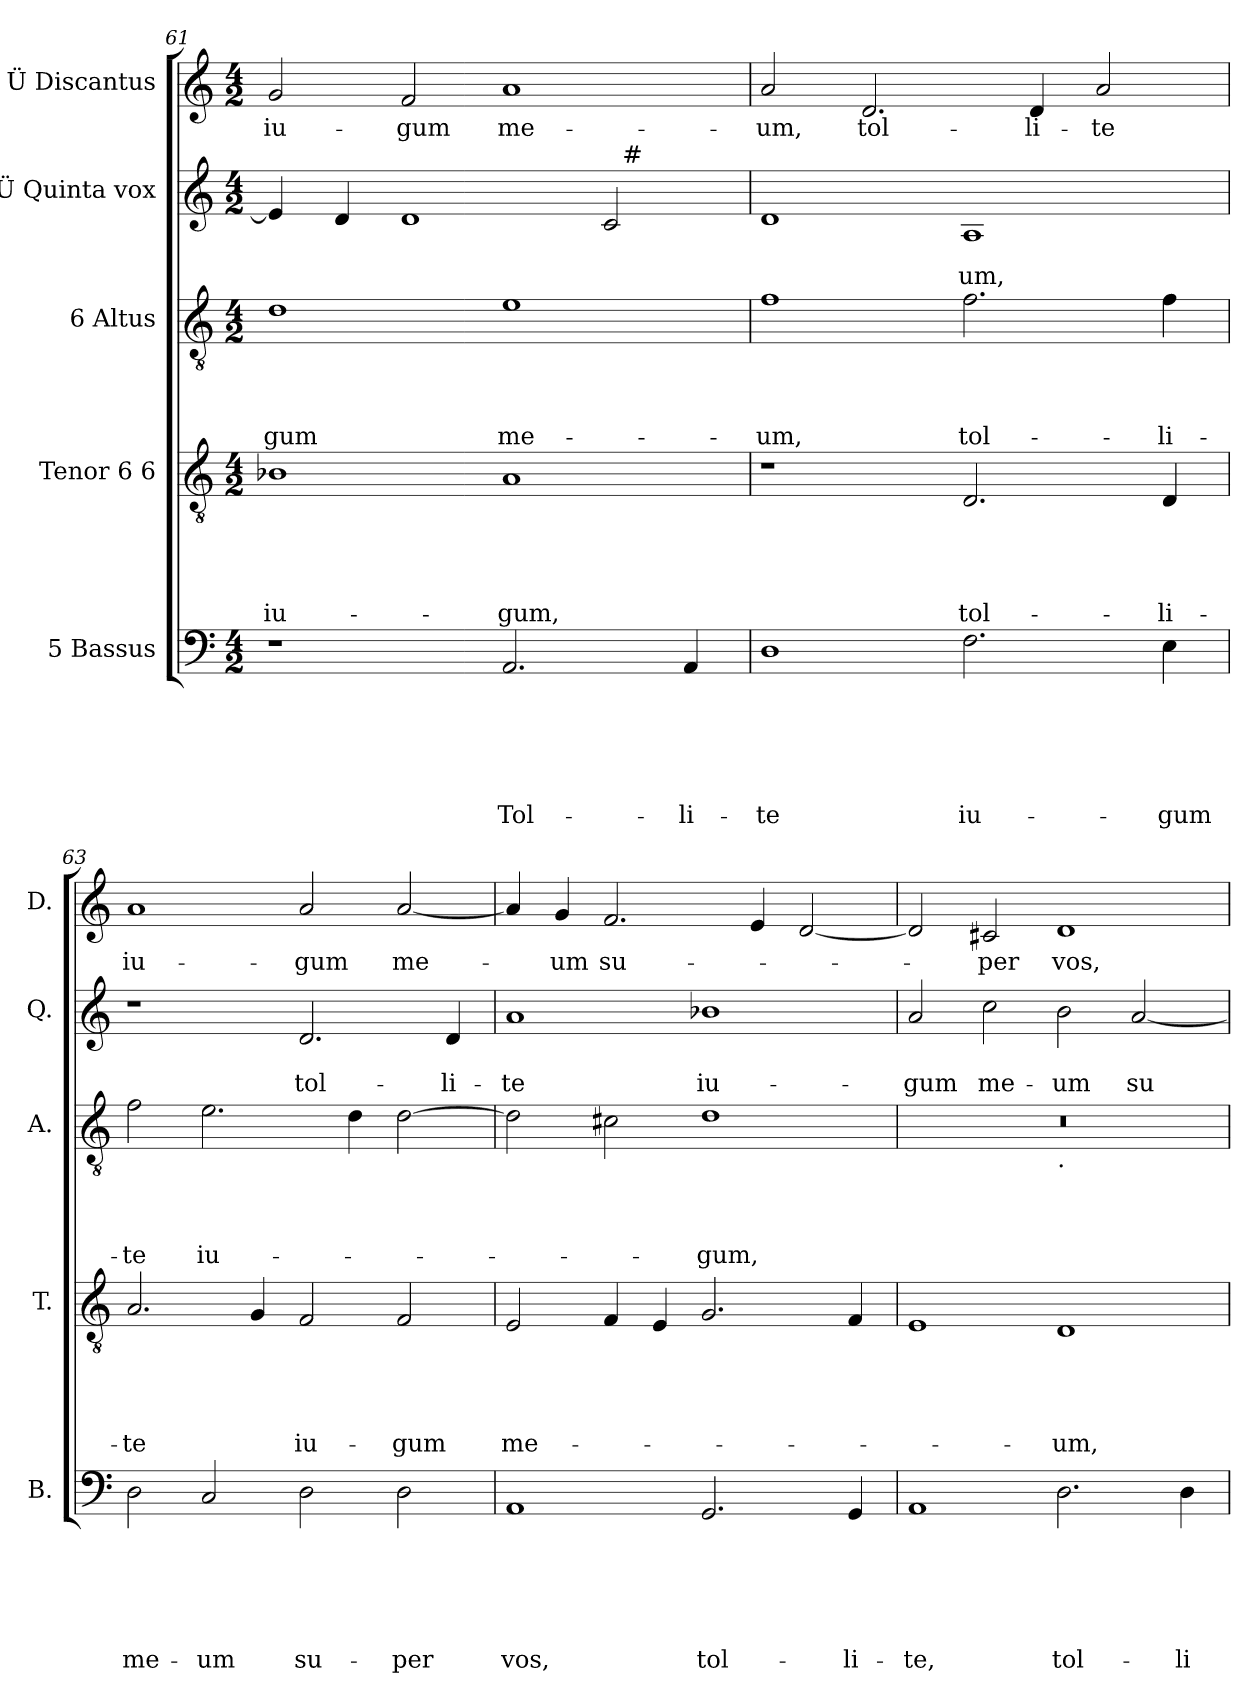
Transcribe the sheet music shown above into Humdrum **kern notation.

**kern	**text	**text	**text	**text	**text	**text	**kern	**text	**text	**text	**text	**text	**kern	**text	**text	**text	**text	**kern	**text	**text	**kern	**text
*part5	*part5	*part5	*part5	*part5	*part5	*part5	*part4	*part4	*part4	*part4	*part4	*part4	*part3	*part3	*part3	*part3	*part3	*part2	*part2	*part2	*part1	*part1
*staff5	*staff5	*staff5	*staff5	*staff5	*staff5	*staff5	*staff4	*staff4	*staff4	*staff4	*staff4	*staff4	*staff3	*staff3	*staff3	*staff3	*staff3	*staff2	*staff2	*staff2	*staff1	*staff1
*I"5 Bassus	*	*	*	*	*	*	*I"Tenor 6 6	*	*	*	*	*	*I"6 Altus	*	*	*	*	*I"Ü Quinta vox	*	*	*I"Ü Discantus	*
*I'B.	*	*	*	*	*	*	*I'T.	*	*	*	*	*	*I'A.	*	*	*	*	*I'Q.	*	*	*I'D.	*
*clefF4	*	*	*	*	*	*	*clefGv2	*	*	*	*	*	*clefGv2	*	*	*	*	*clefG2	*	*	*clefG2	*
*k[]	*	*	*	*	*	*	*k[]	*	*	*	*	*	*k[]	*	*	*	*	*k[]	*	*	*k[]	*
*C:	*	*	*	*	*	*	*C:	*	*	*	*	*	*C:	*	*	*	*	*C:	*	*	*C:	*
*M4/2	*	*	*	*	*	*	*M4/2	*	*	*	*	*	*M4/2	*	*	*	*	*M4/2	*	*	*M4/2	*
=61	=61	=61	=61	=61	=61	=61	=61	=61	=61	=61	=61	=61	=61	=61	=61	=61	=61	=61	=61	=61	=61	=61
!	!	!	!	!	!	!	!	!	!	!	!	!LO:LY:b	!	!	!	!	!LO:LY:b	!	!	!	!	!LO:LY:b
*	*	*	*	*	*	*	*	*	*	*	*	*	*	*	*	*	*	*^	*	*	*	*
1r	.	.	.	.	.	.	1B-X	.	.	.	.	iu-	1d	.	.	.	-gum	4e/]	1ryy	.	.	2g/	iu-
.	.	.	.	.	.	.	.	.	.	.	.	.	.	.	.	.	.	4d/	.	.	.	.	.
!	!	!	!	!	!	!	!	!	!	!	!	!	!	!	!	!	!	!	!	!	!	!	!LO:LY:b
.	.	.	.	.	.	.	.	.	.	.	.	.	.	.	.	.	.	1d	.	.	.	2f/	-gum
!	!	!	!	!	!	!LO:LY:b	!	!	!	!	!	!LO:LY:b	!	!	!	!	!LO:LY:b	!	!	!	!	!	!LO:LY:b
2.AA/	.	.	.	.	.	Tol-	1A	.	.	.	.	-gum,	1e	.	.	.	me-	.	2ryy	.	.	1a	me-
.	.	.	.	.	.	.	.	.	.	.	.	.	.	.	.	.	.	2c/	32ryy	.	.	.	.
!	!	!	!	!	!	!	!	!	!	!	!	!	!	!	!	!	!	!	!LO:TX:a:t=#	!	!	!	!
.	.	.	.	.	.	.	.	.	.	.	.	.	.	.	.	.	.	.	4...ryy	.	.	.	.
!	!	!	!	!	!	!LO:LY:b	!	!	!	!	!	!	!	!	!	!	!	!	!	!	!	!	!
4AA/	.	.	.	.	.	-li-	.	.	.	.	.	.	.	.	.	.	.	.	.	.	.	.	.
=62	=62	=62	=62	=62	=62	=62	=62	=62	=62	=62	=62	=62	=62	=62	=62	=62	=62	=62	=62	=62	=62	=62	=62
!	!	!	!	!	!	!LO:LY:b	!	!	!	!	!	!	!	!	!	!	!LO:LY:b	!	!	!	!	!	!LO:LY:b
*	*	*	*	*	*	*	*	*	*	*	*	*	*	*	*	*	*	*v	*v	*	*	*	*
1D	.	.	.	.	.	-te	1r	.	.	.	.	.	1f	.	.	.	-um,	1d	.	.	2a/	-um,
!	!	!	!	!	!	!	!	!	!	!	!	!	!	!	!	!	!	!	!	!	!	!LO:LY:b
.	.	.	.	.	.	.	.	.	.	.	.	.	.	.	.	.	.	.	.	.	2.d/	tol-
!	!	!	!	!	!	!LO:LY:b	!	!	!	!	!	!LO:LY:b	!	!	!	!	!LO:LY:b	!	!	!LO:LY:b	!	!
2.F\	.	.	.	.	.	iu-	2.D/	.	.	.	.	tol-	2.f\	.	.	.	tol-	1A	.	-um,	.	.
!	!	!	!	!	!	!	!	!	!	!	!	!	!	!	!	!	!	!	!	!	!	!LO:LY:b
.	.	.	.	.	.	.	.	.	.	.	.	.	.	.	.	.	.	.	.	.	4d/	-li-
!	!	!	!	!	!	!	!	!	!	!	!	!	!	!	!	!	!	!	!	!	!	!LO:LY:b
.	.	.	.	.	.	.	.	.	.	.	.	.	.	.	.	.	.	.	.	.	2a/	-te
!	!	!	!	!	!	!LO:LY:b	!	!	!	!	!	!LO:LY:b	!	!	!	!	!LO:LY:b	!	!	!	!	!
4E\	.	.	.	.	.	-gum	4D/	.	.	.	.	-li-	4f\	.	.	.	-li-	.	.	.	.	.
!!LO:LB:g=z
=63	=63	=63	=63	=63	=63	=63	=63	=63	=63	=63	=63	=63	=63	=63	=63	=63	=63	=63	=63	=63	=63	=63
!	!	!	!	!	!	!LO:LY:b	!	!	!	!	!	!LO:LY:b	!	!	!	!	!LO:LY:b	!	!	!	!	!LO:LY:b
2D\	.	.	.	.	.	me-	2.A/	.	.	.	.	-te	2f\	.	.	.	-te	1r	.	.	1a	iu-
!	!	!	!	!	!	!LO:LY:b	!	!	!	!	!	!	!	!	!	!	!LO:LY:b	!	!	!	!	!
2C/	.	.	.	.	.	-um	.	.	.	.	.	.	2.e\	.	.	.	iu-	.	.	.	.	.
.	.	.	.	.	.	.	4G/	.	.	.	.	.	.	.	.	.	.	.	.	.	.	.
!	!	!	!	!	!	!LO:LY:b	!	!	!	!	!	!LO:LY:b	!	!	!	!	!	!	!	!LO:LY:b	!	!LO:LY:b
2D\	.	.	.	.	.	su-	2F/	.	.	.	.	iu-	.	.	.	.	.	2.d/	.	tol-	2a/	-gum
.	.	.	.	.	.	.	.	.	.	.	.	.	4d\	.	.	.	.	.	.	.	.	.
!	!	!	!	!	!	!LO:LY:b	!	!	!	!	!	!LO:LY:b	!	!	!	!	!	!	!	!	!	!LO:LY:b
2D\	.	.	.	.	.	-per	2F/	.	.	.	.	-gum	[>2d\	.	.	.	.	.	.	.	[<2a/	me-
!	!	!	!	!	!	!	!	!	!	!	!	!	!	!	!	!	!	!	!	!LO:LY:b	!	!
.	.	.	.	.	.	.	.	.	.	.	.	.	.	.	.	.	.	4d/	.	-li-	.	.
=64	=64	=64	=64	=64	=64	=64	=64	=64	=64	=64	=64	=64	=64	=64	=64	=64	=64	=64	=64	=64	=64	=64
!	!	!	!	!	!	!LO:LY:b	!	!	!	!	!	!LO:LY:b	!	!	!	!	!	!	!	!LO:LY:b	!	!
1AA	.	.	.	.	.	vos,	2E/	.	.	.	.	me-	2d\]	.	.	.	.	1a	.	-te	4a/]	.
!	!	!	!	!	!	!	!	!	!	!	!	!	!	!	!	!	!	!	!	!	!	!LO:LY:b
.	.	.	.	.	.	.	.	.	.	.	.	.	.	.	.	.	.	.	.	.	4g/	-um
!	!	!	!	!	!	!	!	!	!	!	!	!	!	!	!	!	!	!	!	!	!	!LO:LY:b
.	.	.	.	.	.	.	4F/	.	.	.	.	.	2c#X\	.	.	.	.	.	.	.	2.f/	su-
.	.	.	.	.	.	.	4E/	.	.	.	.	.	.	.	.	.	.	.	.	.	.	.
!	!	!	!	!	!	!LO:LY:b	!	!	!	!	!	!	!	!	!	!	!LO:LY:b	!	!	!LO:LY:b	!	!
2.GG/	.	.	.	.	.	tol-	2.G/	.	.	.	.	.	1d	.	.	.	-gum,	1b-X	.	iu-	.	.
.	.	.	.	.	.	.	.	.	.	.	.	.	.	.	.	.	.	.	.	.	4e/	.
.	.	.	.	.	.	.	.	.	.	.	.	.	.	.	.	.	.	.	.	.	[<2d/	.
!	!	!	!	!	!	!LO:LY:b	!	!	!	!	!	!	!	!	!	!	!	!	!	!	!	!
4GG/	.	.	.	.	.	-li-	4F/	.	.	.	.	.	.	.	.	.	.	.	.	.	.	.
=65	=65	=65	=65	=65	=65	=65	=65	=65	=65	=65	=65	=65	=65	=65	=65	=65	=65	=65	=65	=65	=65	=65
!	!	!	!	!	!	!LO:LY:b	!	!	!	!	!	!	!	!	!	!	!	!	!	!LO:LY:b	!	!
*	*	*	*	*	*	*	*	*	*	*	*	*	*^	*	*	*	*	*	*	*	*	*
1AA	.	.	.	.	.	-te,	1E	.	.	.	.	.	0r	1ryy	.	.	.	.	2a/	.	-gum	2d/]	.
!	!	!	!	!	!	!	!	!	!	!	!	!	!	!	!	!	!	!	!	!	!LO:LY:b	!	!LO:LY:b
.	.	.	.	.	.	.	.	.	.	.	.	.	.	.	.	.	.	.	2cc\	.	me-	2c#X/	-per
!	!	!	!	!	!	!	!	!	!	!	!	!	!	!LO:TX:b:t=.	!	!	!	!	!	!	!	!	!
!	!	!	!	!	!	!LO:LY:b	!	!	!	!	!	!LO:LY:b	!	!	!	!	!	!	!	!	!LO:LY:b	!	!LO:LY:b
2.D\	.	.	.	.	.	tol-	1D	.	.	.	.	-um,	.	1ryy	.	.	.	.	2b\	.	-um	1d	vos,
!	!	!	!	!	!	!	!	!	!	!	!	!	!	!	!	!	!	!	!	!	!LO:LY:b	!	!
.	.	.	.	.	.	.	.	.	.	.	.	.	.	.	.	.	.	.	[<2a/	.	su-	.	.
!	!	!	!	!	!	!LO:LY:b	!	!	!	!	!	!	!	!	!	!	!	!	!	!	!	!	!
4D\	.	.	.	.	.	-li-	.	.	.	.	.	.	.	.	.	.	.	.	.	.	.	.	.
*	*	*	*	*	*	*	*	*	*	*	*	*	*v	*v	*	*	*	*	*	*	*	*	*
=	=	=	=	=	=	=	=	=	=	=	=	=	=	=	=	=	=	=	=	=	=	=
*-	*-	*-	*-	*-	*-	*-	*-	*-	*-	*-	*-	*-	*-	*-	*-	*-	*-	*-	*-	*-	*-	*-
